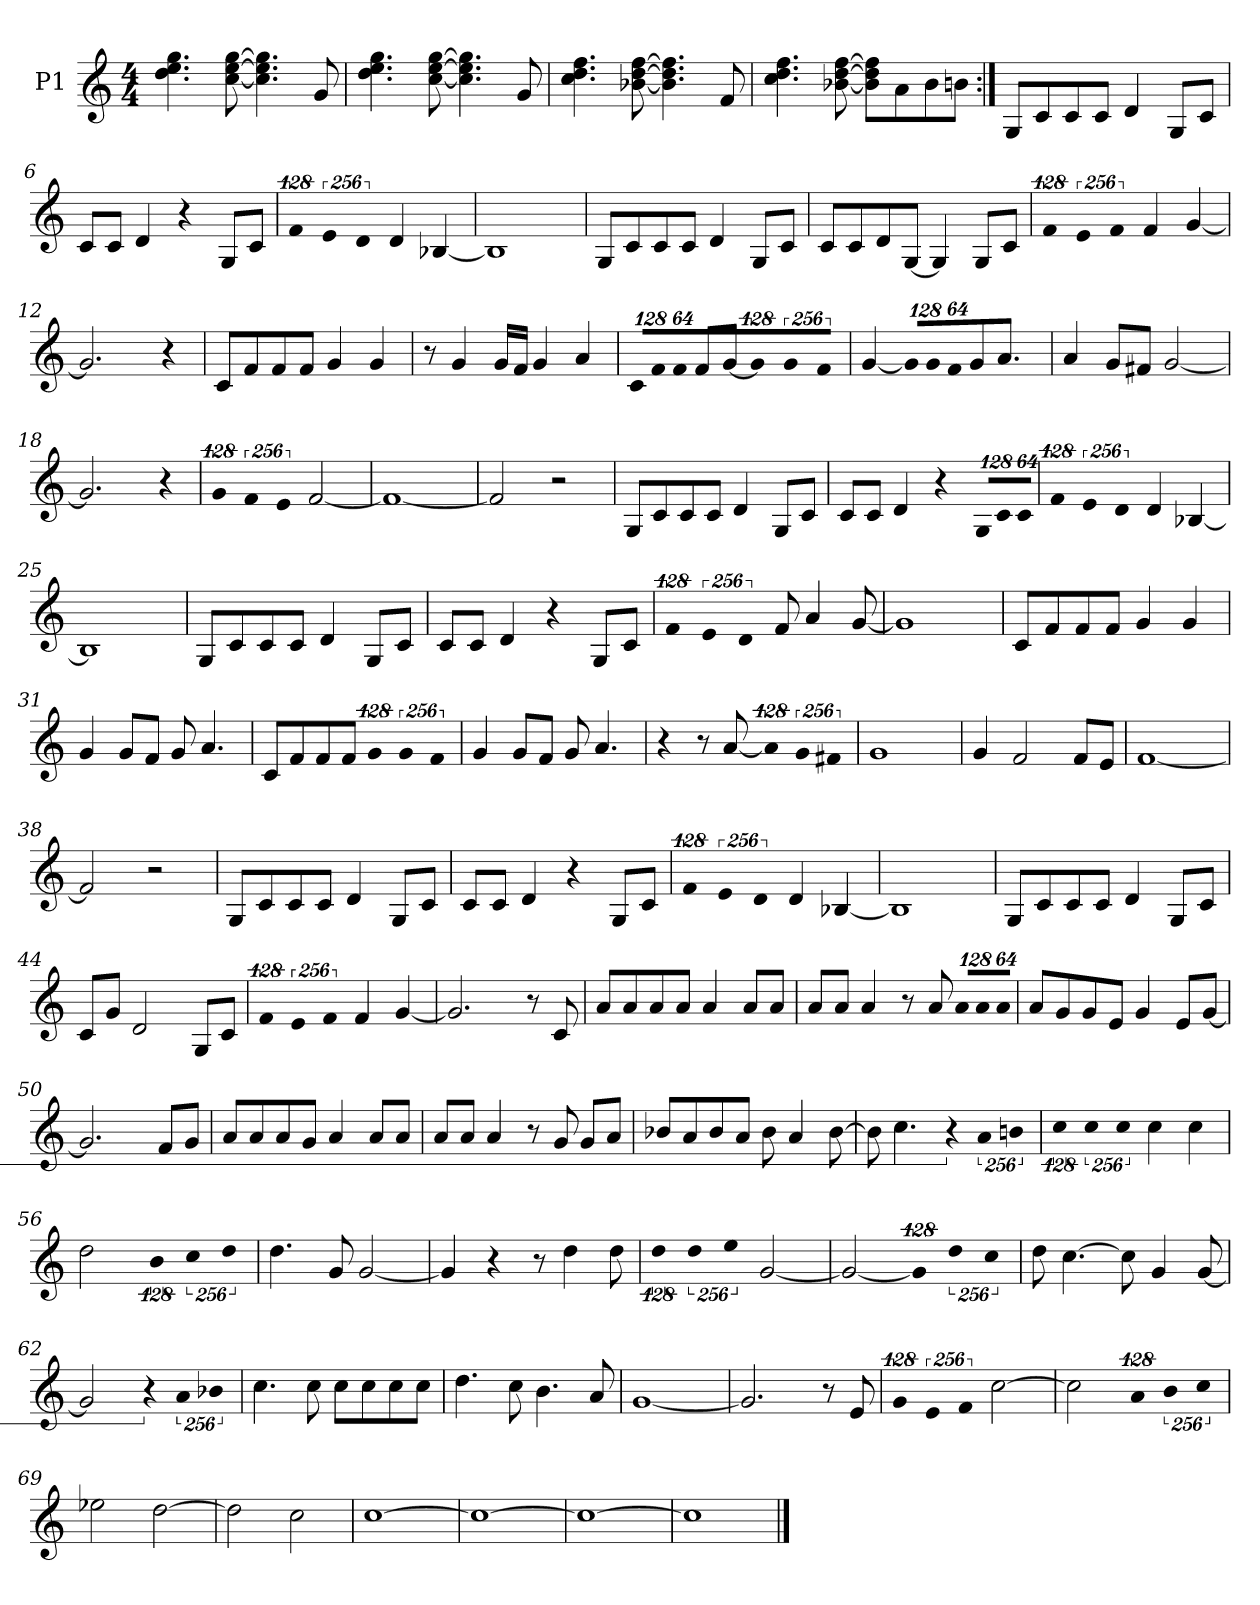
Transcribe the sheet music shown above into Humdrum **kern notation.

**kern
*part1
*staff1
*I"P1
!!LO:PB:g=z
*clefG2
*k[]
*C:
*M4/4
*MM80
=1
4.ddi\ 4.eei 4.ggi
[<8cci\ [>8eei [>8ggi
4.cci\] 4.eei] 4.ggi]
8gi/
=2
4.ddi\ 4.eei 4.ggi
[<8cci\ [>8eei [>8ggi
4.cci\] 4.eei] 4.ggi]
8gi/
=3
4.cci\ 4.ddi 4.ffi
[<8b-Xi\ [>8ddi [>8ffi
4.b-i\] 4.ddi] 4.ffi]
8fi/
=4
4.cci\ 4.ddi 4.ffi
[<8b-Xi\ [>8ddi [>8ffi
8b-i\] 8ddi] 8ffi]L
8ai\
8b-i\
8bni\J
=5:|!
8Gi/L
8ci/
8ci/
8ci/J
4di/
8Gi/L
8ci/J
!!LO:LB:g=z
=6
8ci/L
8ci/J
4di/
4r
8Gi/L
8ci/J
=7
!LO:N:vis=4
512%85fi/
!LO:N:vis=4
1024%171ei/
!LO:N:vis=4
1024%171di/
4di/
[<4B-Xi/
=8
1B-i]
=9
8Gi/L
8ci/
8ci/
8ci/J
4di/
8Gi/L
8ci/J
=10
8ci/L
8ci/
8di/
[<8Gi/J
4Gi/]
8Gi/L
8ci/J
!!LO:LB:g=z
=11
!LO:N:vis=4
512%85fi/
!LO:N:vis=4
1024%171ei/
!LO:N:vis=4
1024%171fi/
4fi/
[<4gi/
=12
2.gi/]
4r
=13
8ci/L
8fi/
8fi/
8fi/J
4gi/
4gi/
=14
8r
4gi/
16gi/LL
16fi/JJ
4gi/
4ai/
=15
*Xbrackettup
!LO:N:vis=8
1024%85ci/L
!LO:N:vis=8
1024%85fi/
!LO:N:vis=8
512%43fi/J
8fi/L
[<8gi/J
*brackettup
!LO:N:vis=4
512%85gi/]
!LO:N:vis=4
1024%171gi/
!LO:N:vis=4
1024%171fi/
!!LO:LB:g=z
=16
[<4gi/
*Xbrackettup
!LO:N:vis=8
1024%85gi/L]
!LO:N:vis=8
1024%85gi/
!LO:N:vis=8
512%43fi/J
8gi/
4.ai/
=17
4ai/
8gi/L
8f#Xi/J
[<2gi/
=18
2.gi/]
4r
=19
*brackettup
!LO:N:vis=4
512%85gi/
!LO:N:vis=4
1024%171fi/
!LO:N:vis=4
1024%171ei/
[<2fi/
=20
1fi_<
=21
2fi/]
2r
!!LO:LB:g=z
=22
8Gi/L
8ci/
8ci/
8ci/J
4di/
8Gi/L
8ci/J
=23
8ci/L
8ci/J
4di/
4r
*Xbrackettup
!LO:N:vis=8
1024%85Gi/L
!LO:N:vis=8
1024%85ci/
!LO:N:vis=8
512%43ci/J
=24
*brackettup
!LO:N:vis=4
512%85fi/
!LO:N:vis=4
1024%171ei/
!LO:N:vis=4
1024%171di/
4di/
[<4B-Xi/
=25
1B-i]
=26
8Gi/L
8ci/
8ci/
8ci/J
4di/
8Gi/L
8ci/J
!!LO:LB:g=z
=27
8ci/L
8ci/J
4di/
4r
8Gi/L
8ci/J
=28
!LO:N:vis=4
512%85fi/
!LO:N:vis=4
1024%171ei/
!LO:N:vis=4
1024%171di/
8fi/
4ai/
[<8gi/
=29
1gi]
=30
8ci/L
8fi/
8fi/
8fi/J
4gi/
4gi/
=31
4gi/
8gi/L
8fi/J
8gi/
4.ai/
!!LO:LB:g=z
=32
8ci/L
8fi/
8fi/
8fi/J
!LO:N:vis=4
512%85gi/
!LO:N:vis=4
1024%171gi/
!LO:N:vis=4
1024%171fi/
=33
4gi/
8gi/L
8fi/J
8gi/
4.ai/
=34
4r
8r
[<8ai/
!LO:N:vis=4
512%85ai/]
!LO:N:vis=4
1024%171gi/
!LO:N:vis=4
1024%171f#Xi/
=35
1gi
=36
4gi/
2fi/
8fi/L
8ei/J
=37
[<1fi
!!LO:LB:g=z
=38
2fi/]
2r
=39
8Gi/L
8ci/
8ci/
8ci/J
4di/
8Gi/L
8ci/J
=40
8ci/L
8ci/J
4di/
4r
8Gi/L
8ci/J
=41
!LO:N:vis=4
512%85fi/
!LO:N:vis=4
1024%171ei/
!LO:N:vis=4
1024%171di/
4di/
[<4B-Xi/
=42
1B-i]
=43
8Gi/L
8ci/
8ci/
8ci/J
4di/
8Gi/L
8ci/J
!!LO:LB:g=z
=44
8ci/L
8gi/J
2di/
8Gi/L
8ci/J
=45
!LO:N:vis=4
512%85fi/
!LO:N:vis=4
1024%171ei/
!LO:N:vis=4
1024%171fi/
4fi/
[<4gi/
=46
2.gi/]
8r
8ci/
=47
8ai/L
8ai/
8ai/
8ai/J
4ai/
8ai/L
8ai/J
=48
8ai/L
8ai/J
4ai/
8r
8ai/
*Xbrackettup
!LO:N:vis=8
1024%85ai/L
!LO:N:vis=8
1024%85ai/
!LO:N:vis=8
512%43ai/J
!!LO:LB:g=z
=49
8ai/L
8gi/
8gi/
8ei/J
4gi/
8ei/L
[<8gi/J
=50
2.gi/]
8fi/L
8gi/J
=51
8ai/L
8ai/
8ai/
8gi/J
4ai/
8ai/L
8ai/J
=52
8ai/L
8ai/J
4ai/
8r
8gi/
8gi/L
8ai/J
=53
8b-Xi/L
8ai/
8b-i/
8ai/J
8b-i\
4ai/
[>8b-i\
!!LO:PB:g=z
=54
8b-i\]
4.cci\
*brackettup
!LO:N:vis=4
512%85r
!LO:N:vis=4
1024%171ai/
!LO:N:vis=4
1024%171bi\
=55
!LO:N:vis=4
512%85cci\
!LO:N:vis=4
1024%171cci\
!LO:N:vis=4
1024%171cci\
4cci\
4cci\
=56
2ddi\
!LO:N:vis=4
512%85bi\
!LO:N:vis=4
1024%171cci\
!LO:N:vis=4
1024%171ddi\
=57
4.ddi\
8gi/
[<2gi/
=58
4gi/]
4r
8r
4ddi\
8ddi\
=59
!LO:N:vis=4
512%85ddi\
!LO:N:vis=4
1024%171ddi\
!LO:N:vis=4
1024%171eei\
[<2gi/
!!LO:LB:g=z
=60
2gi/_<
!LO:N:vis=4
512%85gi/]
!LO:N:vis=4
1024%171ddi\
!LO:N:vis=4
1024%171cci\
=61
8ddi\
[>4.cci\
8cci\]
4gi/
[<8gi/
=62
2gi/]
!LO:N:vis=4
512%85r
!LO:N:vis=4
1024%171ai/
!LO:N:vis=4
1024%171b-Xi\
=63
4.cci\
8cci\
8cci\L
8cci\
8cci\
8cci\J
=64
4.ddi\
8cci\
4.bi\
8ai/
=65
[<1gi
!!LO:LB:g=z
=66
2.gi/]
8r
8ei/
=67
!LO:N:vis=4
512%85gi/
!LO:N:vis=4
1024%171ei/
!LO:N:vis=4
1024%171fi/
[>2cci\
=68
2cci\]
!LO:N:vis=4
512%85ai/
!LO:N:vis=4
1024%171bi\
!LO:N:vis=4
1024%171cci\
=69
2ee-Xi\
[>2ddi\
!!LO:LB:g=z
=70
2ddi\]
2cci\
=71
[>1cci
=72
1cci_>
=73
1cci_>
=74
1cci]
==
*-
